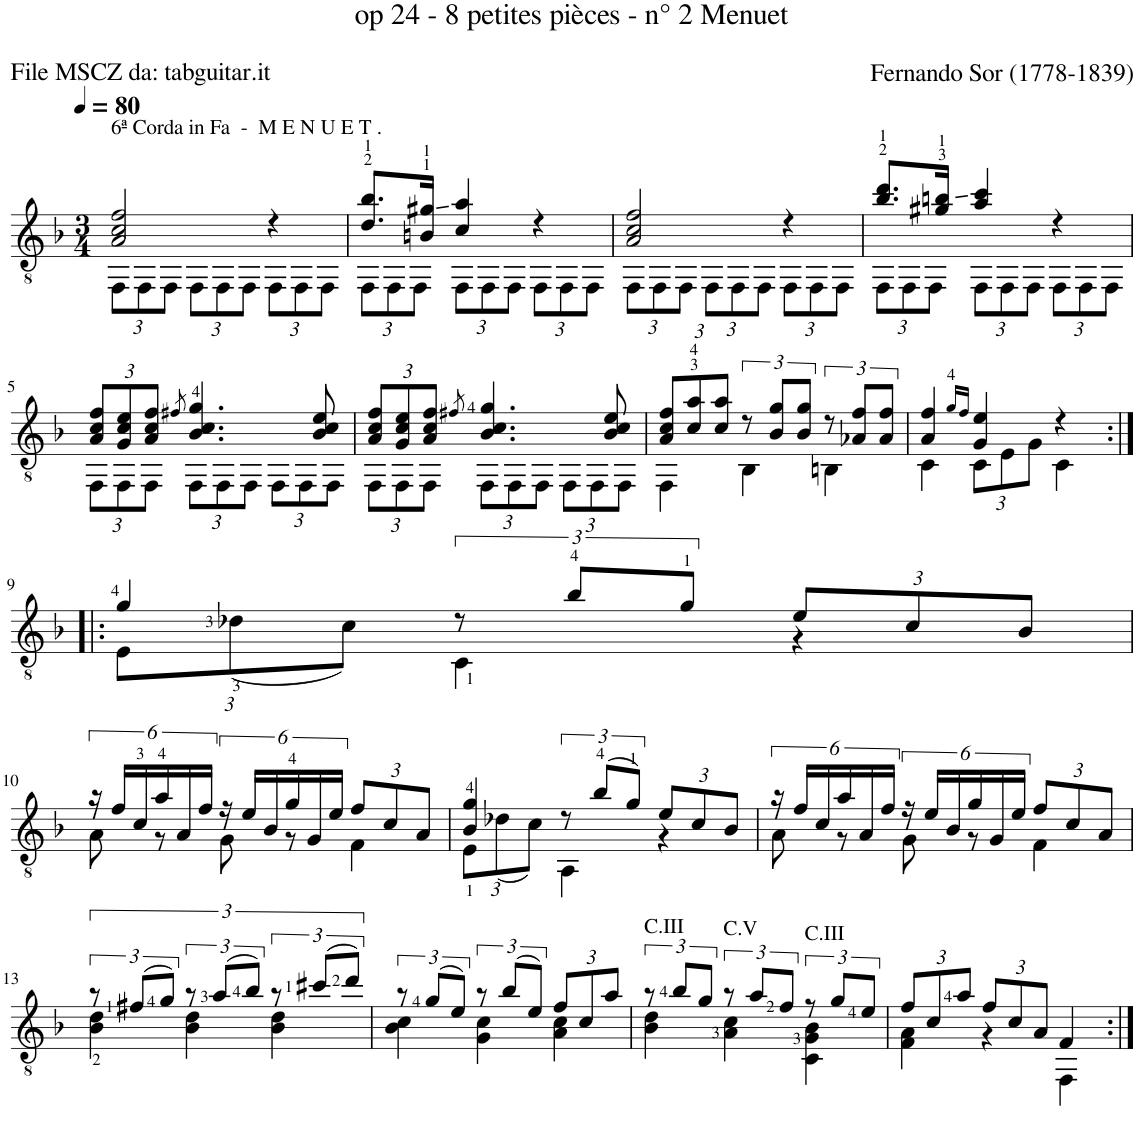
**kern
*part1
*staff1
*I"Guitar
*I'Guit.
*clefGv2
*k[b-]
*M3/4
*MM80
=1
*^
*	*Xbrackettup
!LO:TX:a:t=6ª Corda in Fa  -  M E N U E T .	!
2A/ 2c/ 2f/	12FF\L
.	12FF\
.	12FF\J
.	12FF\L
.	12FF\
.	12FF\J
4r	12FF\L
.	12FF\
.	12FF\J
=2	=2
8.d/ 8.b-/L	12FF\L
.	12FF\
.	12FF\J
16Bn/ 16g#X/Jk	.
4c/ 4a/	12FF\L
.	12FF\
.	12FF\J
4r	12FF\L
.	12FF\
.	12FF\J
=3	=3
2A/ 2c/ 2f/	12FF\L
.	12FF\
.	12FF\J
.	12FF\L
.	12FF\
.	12FF\J
4r	12FF\L
.	12FF\
.	12FF\J
=4	=4
8.b-/ 8.dd/L	12FF\L
.	12FF\
.	12FF\J
16g#X/ 16bn/Jk	.
4a/ 4cc/	12FF\L
.	12FF\
.	12FF\J
4r	12FF\L
.	12FF\
.	12FF\J
!!LO:LB:g=z	!!
=5	=5
12A/ 12c/ 12f/L	12FF\L
12G/ 12c/ 12e/	12FF\
12A/ 12c/ 12f/J	12FF\J
8qf#X/	.
4.B-/ 4.c/ 4.g/	12FF\L
.	12FF\
.	12FF\J
.	12FF\L
.	12FF\
8B-/ 8c/ 8e/	.
.	12FF\J
=6	=6
12A/ 12c/ 12f/L	12FF\L
12G/ 12c/ 12e/	12FF\
12A/ 12c/ 12f/J	12FF\J
8qf#X/	.
4.B-/ 4.c/ 4.g/	12FF\L
.	12FF\
.	12FF\J
.	12FF\L
.	12FF\
8B-/ 8c/ 8e/	.
.	12FF\J
=7	=7
12A/ 12c/ 12f/L	4FF\
12c/ 12a/	.
12c/ 12a/J	.
*brackettup	*
12r	4BB-\
12B-/ 12g/L	.
12B-/ 12g/J	.
12r	4BBn\
12A-X/ 12f/L	.
12A-/ 12f/J	.
=8	=8
4A/ 4f/	4C\
16qg/LL	.
16qf/JJ	.
*	*Xbrackettup
4G/ 4e/	12C\L
.	12E\
.	12G\J
4r	4C\
!!LO:LB:g=z	!!
=9:|!|:	=9:|!|:
4g/	12E\L
.	(12d-X\
.	12c\J)
*brackettup	*
12r	4C\
12b-/L	.
12g/J	.
*Xbrackettup	*
12e/L	4r
12c/	.
12B-/J	.
!!LO:LB:g=z	!!
=10	=10
*brackettup	*
24r	8A\
24f/LL	.
24c/	.
24a/	8r
24A/	.
24f/JJ	.
24r	8G\
24e/LL	.
24B-/	.
24g/	8r
24G/	.
24e/JJ	.
*Xbrackettup	*
12f/L	4F\
12c/	.
12A/J	.
=11	=11
4B-/ 4g/	12E\L
.	(12d-X\
.	12c\J)
*brackettup	*
12r	4AA\
(12b-/L	.
12g/J)	.
*Xbrackettup	*
12e/L	4r
12c/	.
12B-/J	.
=12	=12
*brackettup	*
24r	8A\
24f/LL	.
24c/	.
24a/	8r
24A/	.
24f/JJ	.
24r	8G\
24e/LL	.
24B-/	.
24g/	8r
24G/	.
24e/JJ	.
*Xbrackettup	*
12f/L	4F\
12c/	.
12A/J	.
!!LO:LB:g=z	!!
=13	=13
*brackettup	*
12r	4B-\ 4d\
(12f#X/L	.
12g/J)	.
12r	4B-\ 4d\
(12a/L	.
12b-/J)	.
12r	4B-\ 4d\
(12cc#X/L	.
12dd/J)	.
=14	=14
12r	4B-\ 4c\
(12g/L	.
12e/J)	.
12r	4G\ 4c\
(12b-/L	.
12e/J)	.
*Xbrackettup	*
12f/L	4A\ 4c\
12c/	.
12a/J	.
=15	=15
*brackettup	*
!LO:TX:a:t=C.III	!
12r	4B-\ 4d\
12b-/L	.
12g/J	.
!LO:TX:a:t=C.V	!
12r	4A\ 4c\
12a/L	.
12f/J	.
!LO:TX:a:t=C.III	!
12r	4C\ 4G\ 4B-\
12g/L	.
12e/J	.
=16	=16
*Xbrackettup	*
12f/L	4F\ 4A\
12c/	.
12a/J	.
12f/L	4r
12c/	.
12A/J	.
4F/	4FF\
*v	*v
=:|!
*-
